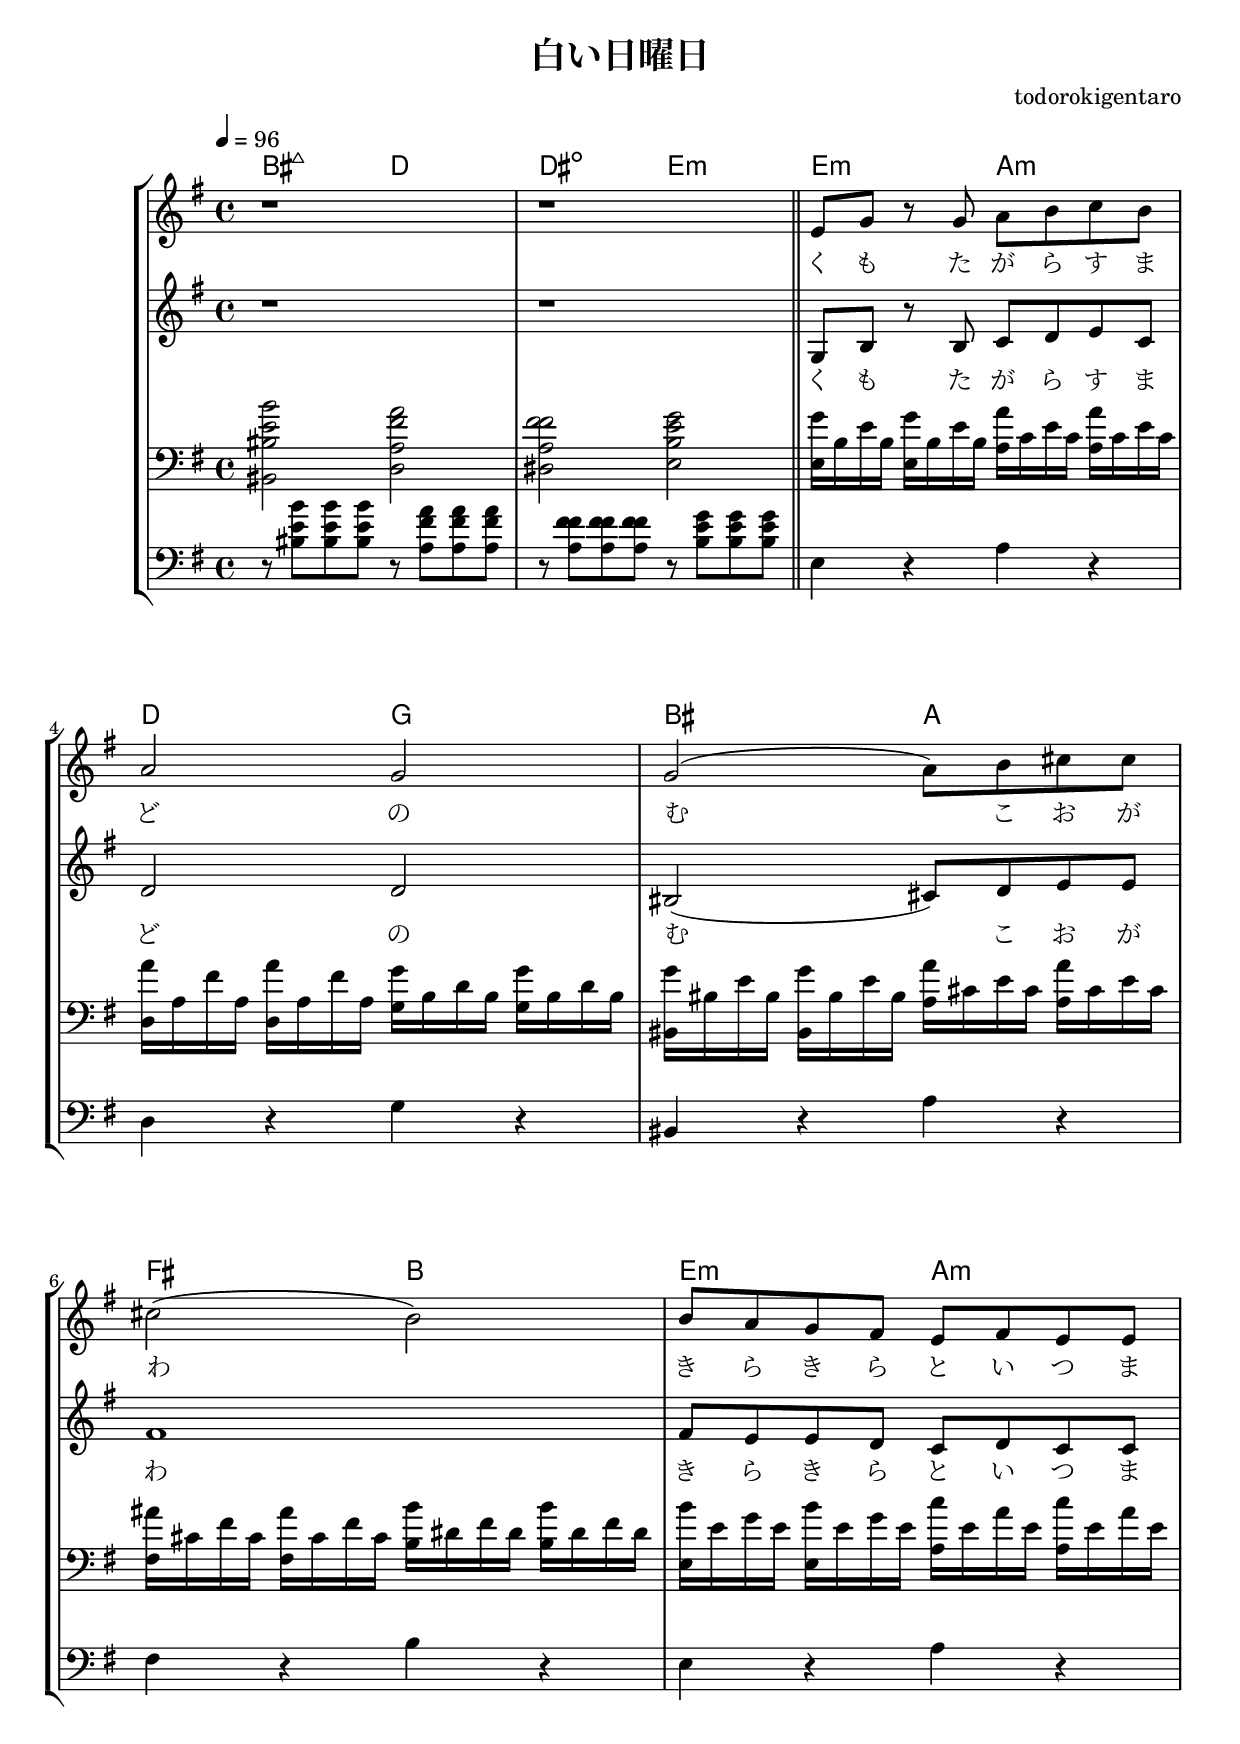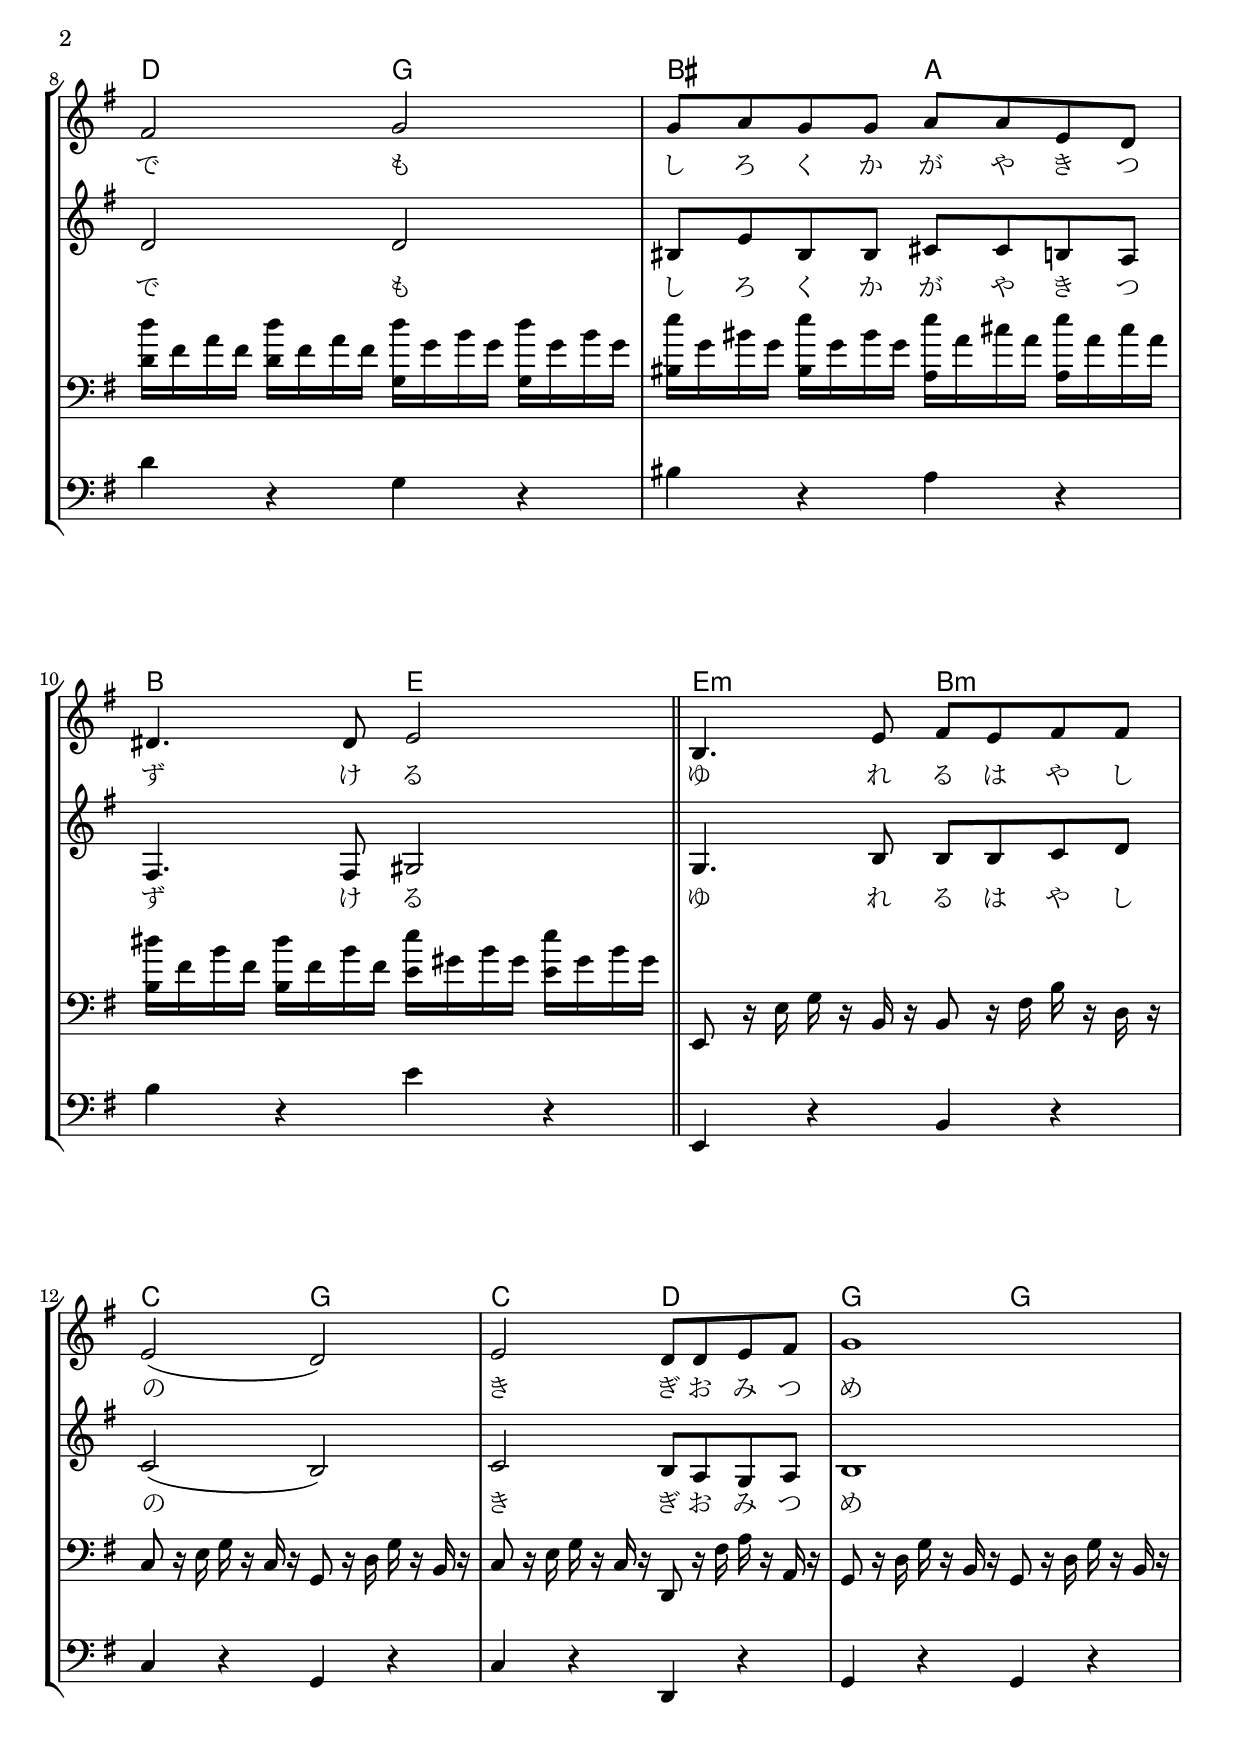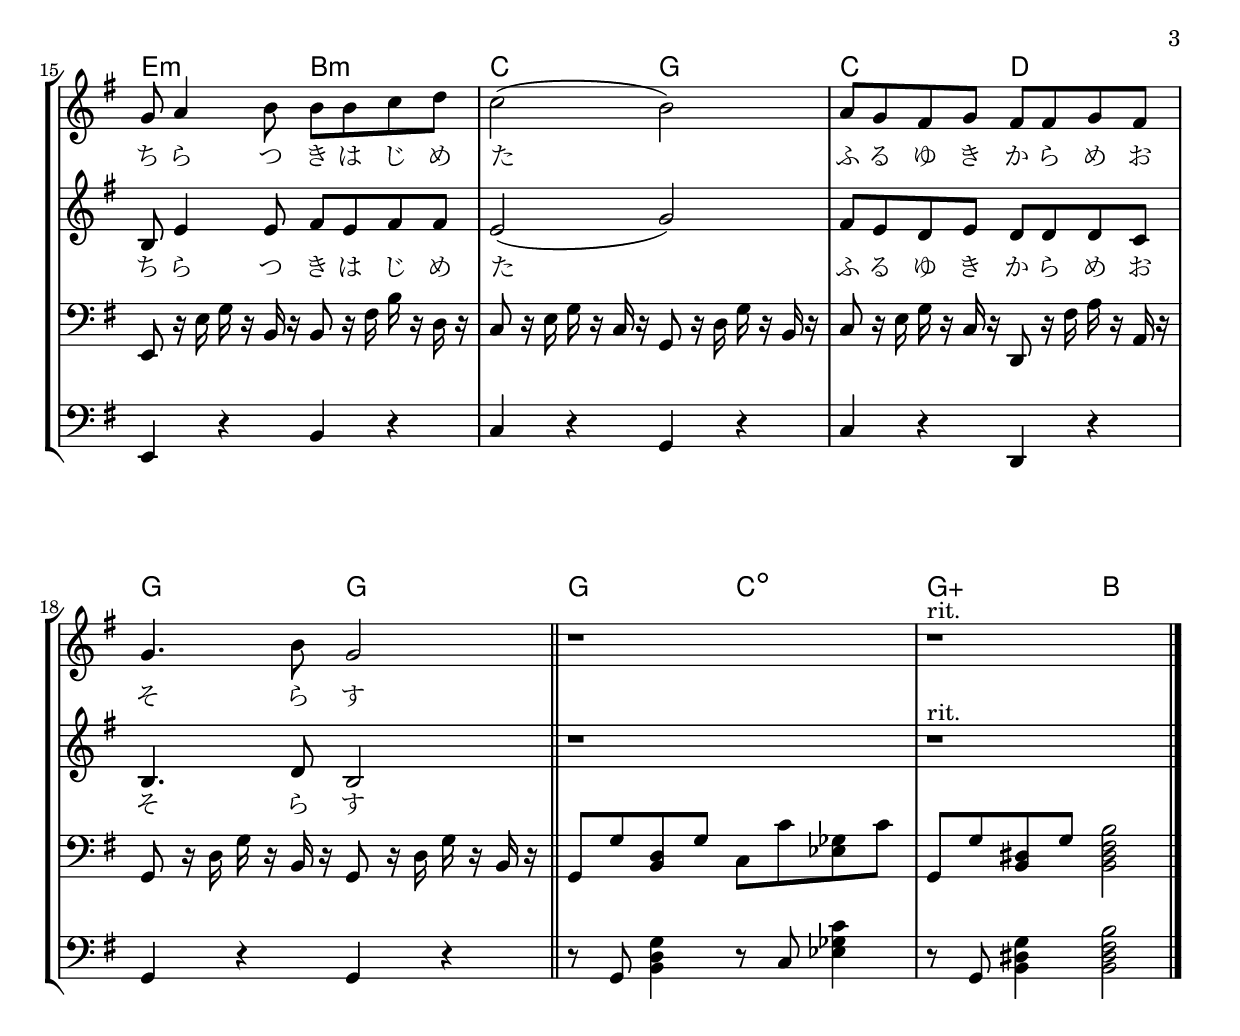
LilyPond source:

\version "2.12.1"

\header {
	title = \markup {白い日曜日}
	composer = \markup \center-column {todorokigentaro}
}

harmony = \chordmode {
	bis2:maj7 d dis:dim e:m 

	e:m a:m d g bis a fis b e:m a:m d g bis a b e 

	e:m b:m c g c d g g e:m b:m c g c d g g 

	g c:dim g:aug b 
}

melody = {
	\key g \major
	\tempo 4 = 96
	r1 | r1   
	\set Staff.midiInstrument = #"fss0.34"
	e'8  g'8  r8  g'8  a'8  b'8  c''8  b'8 
	a'2  g'2 
	g'2  (a'8)  b'8  cis''8  cis''8 
	cis''2  (b'2) 
	b'8  a'8  g'8  fis'8  e'8  fis'8  e'8  e'8 
	fis'2  g'2 
	g'8  a'8  g'8  g'8  a'8  a'8  e'8  d'8 
	dis'4.  dis'8  e'2
	\set Staff.midiInstrument = #"fss0.34"
	b4.  e'8  fis'8  e'8  fis'8  fis'8 
	e'2  (d'2) 
	e'2  d'8  d'8  e'8  fis'8 
	g'1 
	g'8  a'4  b'8  b'8  b'8  c''8  d''8 
	c''2  (b'2) 
	a'8  g'8  fis'8  g'8  fis'8  fis'8  g'8  fis'8 
	g'4.  b'8  g'2
	r1 | r1^"rit." \bar "|."
}

words = \lyricmode {
	
	く  も  た  が  ら  す  ま  ど  の  む  こ  お  が  わ  き  ら  き  ら  と  い  つ  ま  で  も  し  ろ  く  か  が  や  き  つ  ず  け  る  
	ゆ  れ  る  は  や  し  の  き  ぎ  お  み  つ  め  ち  ら  つ  き  は  じ  め  た  ふ  る  ゆ  き  か  ら  め  お  そ  ら  す  
	
}

secondmelody = {
	\key g \major
	\tempo 4 = 96
	r1 | r1   
	\set Staff.midiInstrument = #"fss0.23"
	g8  b8  r8  b8  c'8  d'8  e'8  c'8 
	d'2  d'2 
	bis2  (cis'8)  d'8  e'8  e'8 
	fis'1 
	fis'8  e'8  e'8  d'8  c'8  d'8  c'8  c'8 
	d'2  d'2 
	bis8  e'8  bis8  bis8  cis'8  cis'8  b8  a8 
	fis4.  fis8  gis2
	\set Staff.midiInstrument = #"fss0.23"
	g4.  b8  b8  b8  c'8  d'8 
	c'2  (b2) 
	c'2  b8  a8  g8  a8 
	b1 
	b8  e'4  e'8  fis'8  e'8  fis'8  fis'8 
	e'2  (g'2) 
	fis'8  e'8  d'8  e'8  d'8  d'8  d'8  c'8 
	b4.  d'8  b2
	r1 | r1^"rit." \bar "|."
}

secondwords = \lyricmode {
	
	く  も  た  が  ら  す  ま  ど  の  む  こ  お  が  わ  き  ら  き  ら  と  い  つ  ま  で  も  し  ろ  く  か  が  や  き  つ  ず  け  る  
	ゆ  れ  る  は  や  し  の  き  ぎ  お  み  つ  め  ち  ら  つ  き  は  じ  め  た  ふ  る  ゆ  き  か  ら  め  お  そ  ら  す  
	
}

tempochange = {
	\tempo 4 = 96
	r1 | r1 \bar "||"
	\tempo 4 = 96
	r1 | r1 | r1 | r1 | r1 | r1 | r1 | r1 \bar "||"
	\tempo 4 = 96
	r1 | r1 | r1 | r1 | r1 | r1 | r1 | r1 \bar "||"
	\tempo 4 = 96
	r1 | \tempo 4 = 72 r2 \tempo 4 = 64 r2 \bar "|."
}

mainacc = {
	\clef bass
	\set Staff.midiInstrument = #"Acoustic grand"
	\key g \major
	\tempo 4 = 96
	<bis, bis e' b'>2
	<d a fis' a'>2
	<dis a fis' fis'>2
	<e b e' g'>2
	\bar "||"

	\set Staff.midiInstrument = #"Acoustic grand"
	<e g'>16 b e' b <e g'> b e' b
	<a a'>16 c' e' c' <a a'> c' e' c'
	<d a'>16 a fis' a <d a'> a fis' a
	<g g'>16 b d' b <g g'> b d' b
	<bis, g'>16 bis e' bis <bis, g'> bis e' bis
	<a a'>16 cis' e' cis' <a a'> cis' e' cis'
	<fis ais'>16 cis' fis' cis' <fis ais'> cis' fis' cis'
	<b b'>16 dis' fis' dis' <b b'> dis' fis' dis'
	<e b'>16 e' g' e' <e b'> e' g' e'
	<a c''>16 e' a' e' <a c''> e' a' e'
	<d' d''>16 fis' a' fis' <d' d''> fis' a' fis'
	<g d''>16 g' b' g' <g d''> g' b' g'
	<bis e''>16 g' bis' g' <bis e''> g' bis' g'
	<a e''>16 a' cis'' a' <a e''> a' cis'' a'
	<b dis''>16 fis' b' fis' <b dis''> fis' b' fis'
	<e' e''>16 gis' b' gis' <e' e''> gis' b' gis'
	\bar "||"

	\set Staff.midiInstrument = #"Acoustic grand"
	e,8r16e16g16r16b,16r16
	b,8r16fis16b16r16d16r16
	c8r16e16g16r16c16r16
	g,8r16d16g16r16b,16r16
	c8r16e16g16r16c16r16
	d,8r16fis16a16r16a,16r16
	g,8r16d16g16r16b,16r16
	g,8r16d16g16r16b,16r16
	e,8r16e16g16r16b,16r16
	b,8r16fis16b16r16d16r16
	c8r16e16g16r16c16r16
	g,8r16d16g16r16b,16r16
	c8r16e16g16r16c16r16
	d,8r16fis16a16r16a,16r16
	g,8r16d16g16r16b,16r16
	g,8r16d16g16r16b,16r16
	\bar "||"

	\set Staff.midiInstrument = #"Acoustic grand"
	g,8 g <b, d> g
	c8 c' <es ges> c'
	g,8 g <b, dis> g
	<b, dis fis b>2
	\bar "|."
}

subacc = {
	\clef bass
	\set Staff.midiInstrument = #"Acoustic grand"
	\key g \major
	\tempo 4 = 96
	r8 <bis e' b'>8 <bis e' b'>8 <bis e' b'>8
	r8 <a fis' a'>8 <a fis' a'>8 <a fis' a'>8
	r8 <a fis' fis'>8 <a fis' fis'>8 <a fis' fis'>8
	r8 <b e' g'>8 <b e' g'>8 <b e' g'>8
	\bar "||"

	\set Staff.midiInstrument = #"Bright Acoustic"
	e4 r4
	a4 r4
	d4 r4
	g4 r4
	bis,4 r4
	a4 r4
	fis4 r4
	b4 r4
	e4 r4
	a4 r4
	d'4 r4
	g4 r4
	bis4 r4
	a4 r4
	b4 r4
	e'4 r4
	\bar "||"

	\set Staff.midiInstrument = #"Bright Acoustic"
	e,4 r4
	b,4 r4
	c4 r4
	g,4 r4
	c4 r4
	d,4 r4
	g,4 r4
	g,4 r4
	e,4 r4
	b,4 r4
	c4 r4
	g,4 r4
	c4 r4
	d,4 r4
	g,4 r4
	g,4 r4
	\bar "||"

	\set Staff.midiInstrument = #"Bright Acoustic"
	r8 g, <b, d g>4
	r8 c <es ges c'>4
	r8 g, <b, dis g>4
	<b, dis fis b>2
	\bar "|."
}

percA = {
	\drummode {
	r1 |r1 \bar "||"
	r1 |r1 |r1 |r1 |r1 |r1 |r1 |r1 \bar "||"
	r1  |r2. hho4  |r1  |r2. hho4  |r1  |r2. hho4  |r1  |r2. hho4  \bar "||"
	r1  |r2 r8 hho4 hho8  \bar "|."
	}
}

percB = {
	\drummode {
	r1 |r1 \bar "||"
	r1 |r1 |r1 |r1 |r1 |r1 |r1 |r1 \bar "||"
	r16 hhp16 hhp8 hhp16 hhp8 hhp2 r16  |r16 hhp16 hhp8 hhp16 hhp8 hhp2 r16  |r16 hhp16 hhp8 hhp16 hhp8 hhp2 r16  |r16 hhp16 hhp8 hhp16 hhp8 hhp2 r16  |r16 hhp16 hhp8 hhp16 hhp8 hhp2 r16  |r16 hhp16 hhp8 hhp16 hhp8 hhp2 r16  |r16 hhp16 hhp8 hhp16 hhp8 hhp2 r16  |r16 hhp16 hhp8 hhp16 hhp8 hhp2 hhp16  \bar "||"
	r4. hhp2 hhp8  |hhp4 hhp4 hhp4 hhp4  \bar "|."
	}
}

percC = {
	\drummode {
	r1 |r1 \bar "||"
	r1 |r1 |r1 |r1 |r1 |r1 |r1 |r1 \bar "||"
	hh8. hh8. hh2 r8  |hh8. hh8. hh2 hh8  |hh8. hh8. hh2 r8  |hh8. hh8. hh2 hh8  |hh8. hh8. hh2 r8  |hh8. hh8. hh2 hh8  |hh8. hh8. hh2 r8  |hh8. hh8. hh4 hh4 hh8  \bar "||"
	hh4 hh4 hh4 hh4  |r4. hh2 r8  \bar "|."
	}
}

percD = {
	\drummode {
	r1 |r1 \bar "||"
	r1 |r1 |r1 |r1 |r1 |r1 |r1 |r1 \bar "||"
	r2 ss2  |r2 ss2  |r2 ss2  |r2 ss2  |r2 ss2  |r2 ss2  |r2 ss2  |r2 ss2  \bar "||"
	bd2. r8 bd8  |bd8. bd4. r16 bd4 bd8  \bar "|."
	}
}

percE = {
	\drummode {
	r1 |r1 \bar "||"
	r1 |r1 |r1 |r1 |r1 |r1 |r1 |r1 \bar "||"
	bd2 r8 bd4 bd8  |bd4. bd4 bd4 bd8  |bd2 r8 bd4 bd8  |bd4. bd4 bd4 bd8  |bd2 r8 bd4 bd8  |bd4. bd4 bd4 bd8  |bd2 r8 bd4 bd8  |bd4. bd4 bd4.  \bar "||"
	r1 | r1 \bar "|."
	}
}

\score {
	<<
		\new StaffGroup <<
			\new ChordNames {\harmony}
			\new Voice = "melody" {\melody}
			\new Lyrics \lyricsto "melody" \words
			\new Voice = "secondmelody" {\secondmelody}
			\new Lyrics \lyricsto "secondmelody" \secondwords
			\new Staff = "mainacc" {\mainacc}
			\new Staff = "subacc" {\subacc}
		>>
	>>
	\layout { }
}
